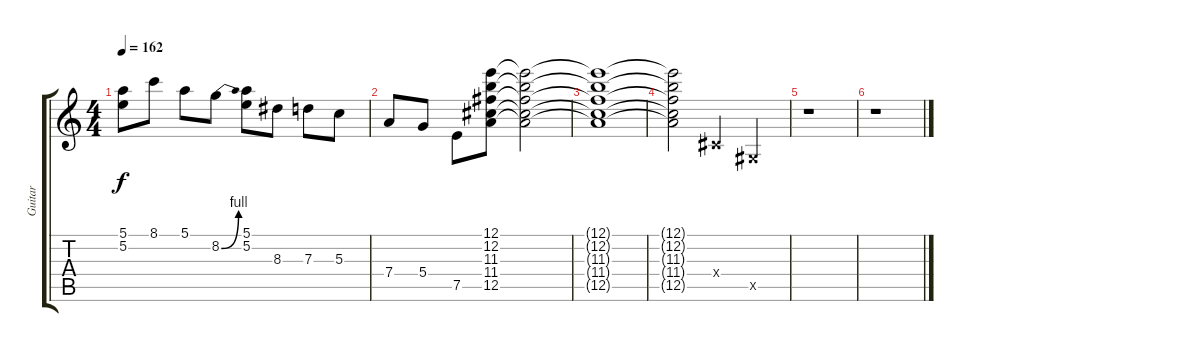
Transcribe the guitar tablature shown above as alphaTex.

\track ("Guitar" "Guitar") {instrument overdrivenguitar}
\staff {score tabs}
\tuning (E4 B3 G3 D3 A2 E2) {hide}
\ts (4 4)
\tempo 162
\clef g2
\ks c
(5.1 5.2).8{dy f} 8.1.8 5.1.8 8.2{be (bend 0 0 60 4)}.8 (5.1 5.2).8 8.3.8 7.3.8 5.3.8 |
7.4.8 5.4.8 7.5.8 (12.1 12.2 11.3 11.4 12.5).8 (12.1{t} 12.2{t} 11.3{t} 11.4{t} 12.5{t}).2 |
(12.1{t} 12.2{t} 11.3{t} 11.4{t} 12.5{t}).1 |
(12.1{t} 12.2{t} 11.3{t} 11.4{t} 12.5{t}).2 -1.4{x}.4 -1.5{x}.4 |
r.1 |
r.1
